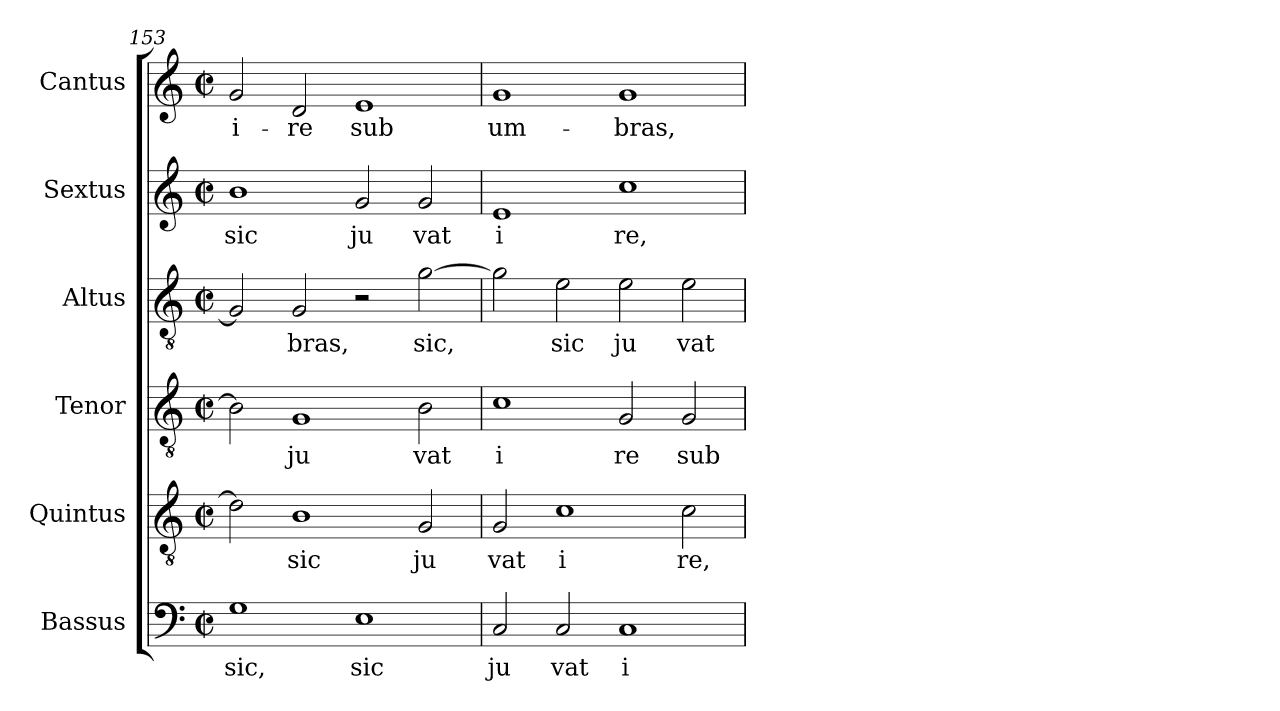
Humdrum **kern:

**kern	**text	**kern	**text	**kern	**text	**kern	**text	**kern	**text	**kern	**text
*part6	*part6	*part5	*part5	*part4	*part4	*part3	*part3	*part2	*part2	*part1	*part1
*staff6	*staff6	*staff5	*staff5	*staff4	*staff4	*staff3	*staff3	*staff2	*staff2	*staff1	*staff1
*I"Bassus	*	*I"Quintus	*	*I"Tenor	*	*I"Altus	*	*I"Sextus	*	*I"Cantus	*
*I'Bassus	*	*I'Quintus	*	*I'Tenor	*	*I'Altus	*	*	*	*I'Cantus	*
*clefF4	*	*clefGv2	*	*clefGv2	*	*clefGv2	*	*clefG2	*	*clefG2	*
*k[]	*	*k[]	*	*k[]	*	*k[]	*	*k[]	*	*k[]	*
*C:	*	*C:	*	*C:	*	*C:	*	*C:	*	*C:	*
*M2/2	*	*M2/2	*	*M2/2	*	*M2/2	*	*M2/2	*	*M2/2	*
*met(c|)	*	*met(c|)	*	*met(c|)	*	*met(c|)	*	*met(c|)	*	*met(c|)	*
=153	=153	=153	=153	=153	=153	=153	=153	=153	=153	=153	=153
!	!LO:LY:b:cj	!	!LO:LY:b	!	!LO:LY:b	!	!LO:LY:b:cj	!	!LO:LY:b:cj	!	!LO:LY:b:cj
1G	sic,	2d\]	.	2B\]	.	2G/]	.	1b	sic	2g/	i-
!	!	!	!LO:LY:b	!	!LO:LY:b	!	!LO:LY:b:cj	!	!	!	!LO:LY:b:cj
.	.	1B	sic	1G	ju	2G/	bras,	.	.	2d/	-re
!	!LO:LY:b:cj	!	!	!	!	!	!	!	!LO:LY:b:cj	!	!LO:LY:b:cj
1E	sic	.	.	.	.	2r	.	2g/	ju	1e	sub
!	!	!	!LO:LY:b	!	!LO:LY:b	!	!LO:LY:b:cj	!	!LO:LY:b:cj	!	!
.	.	2G/	ju	2B\	vat	[>2g\	sic,	2g/	vat	.	.
=154	=154	=154	=154	=154	=154	=154	=154	=154	=154	=154	=154
!	!LO:LY:b:cj	!	!LO:LY:b	!	!LO:LY:b	!	!LO:LY:b:cj	!	!LO:LY:b:cj	!	!LO:LY:b:cj
2C/	ju	2G/	vat	1c	i	2g\]	.	1e	i	1g	um-
!	!LO:LY:b:cj	!	!LO:LY:b	!	!	!	!LO:LY:b:cj	!	!	!	!
2C/	vat	1c	i	.	.	2e\	sic	.	.	.	.
!	!LO:LY:b:cj	!	!	!	!LO:LY:b	!	!LO:LY:b:cj	!	!LO:LY:b:cj	!	!LO:LY:b:cj
1C	i	.	.	2G/	re	2e\	ju	1cc	re,	1g	-bras,
!	!	!	!LO:LY:b	!	!LO:LY:b	!	!LO:LY:b:cj	!	!	!	!
.	.	2c\	re,	2G/	sub	2e\	vat	.	.	.	.
=	=	=	=	=	=	=	=	=	=	=	=
*-	*-	*-	*-	*-	*-	*-	*-	*-	*-	*-	*-
